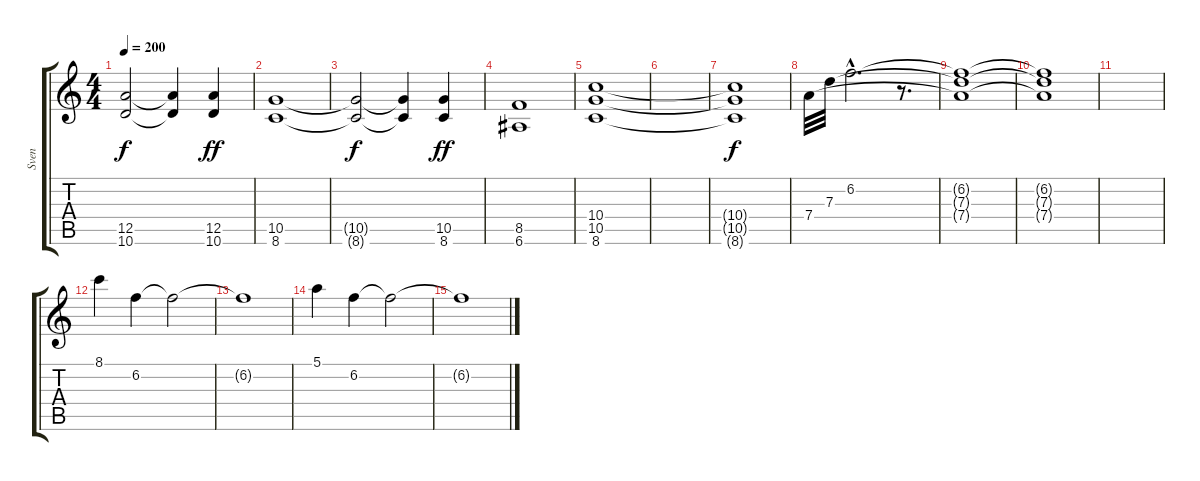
\track ("Sven" "Sven") {instrument distortionguitar}
\staff {score tabs}
\tuning (E4 B3 G3 D3 A2 E2) {hide}
\ts (4 4)
\tempo 200
\clef g2
\ks c
(12.5{t} 10.6{t}).2{dy f} (12.5{t} 10.6{t}).4 (12.5 10.6).4{dy ff} |
(10.5 8.6).1 |
(10.5{t} 8.6{t}).2{dy f} (10.5{t} 8.6{t}).4 (10.5 8.6).4{dy ff} |
(8.5 6.6).1 |
(10.4 10.5 8.6).1 |
|
(10.4{t} 10.5{t} 8.6{t}).1{dy f} |
7.4.32{instrument electricguitarclean} 7.3.32 6.2{hac}.2{d} r.8{d} |
(6.2{t} 7.3{t} 7.4{t}).1 |
(6.2{t} 7.3{t} 7.4{t}).1 |
|
8.1.4{volume 9 instrument electricguitarclean} 6.2.4 6.2{t}.2 |
6.2{t}.1 |
5.1.4 6.2.4 6.2{t}.2 |
6.2{t}.1
